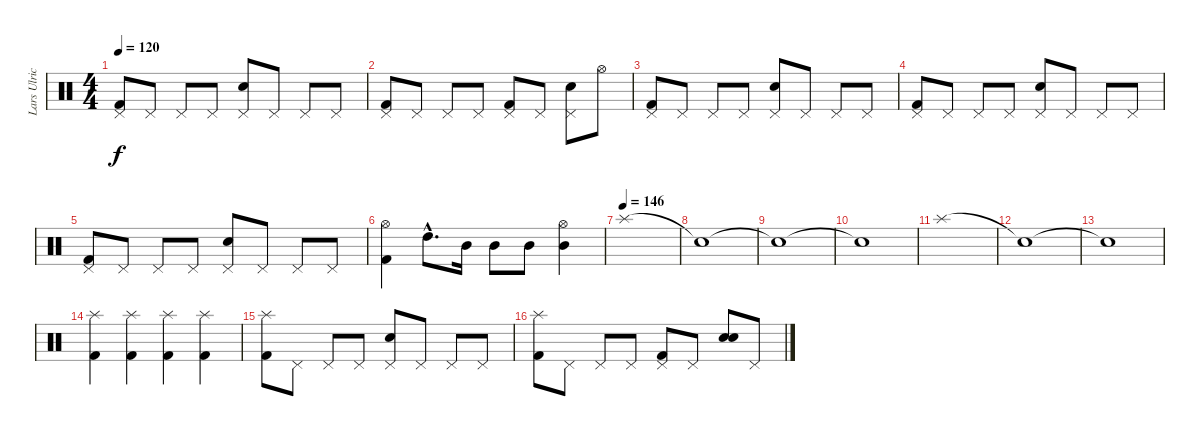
\track ("Lars Ulrich" "Lars Ulric") {instrument percussion}
\staff {score}
\articulation defaults
\ts (4 4)
\tempo 120
\clef neutral
\ks c
("Pedal Hi-Hat (hit)" "Kick (hit) 2").8{dy f} "Pedal Hi-Hat (hit)".8 "Pedal Hi-Hat (hit)".8 "Pedal Hi-Hat (hit)".8 ("Pedal Hi-Hat (hit)" "Snare (hit) 2").8 "Pedal Hi-Hat (hit)".8 "Pedal Hi-Hat (hit)".8 "Pedal Hi-Hat (hit)".8 |
("Pedal Hi-Hat (hit)" "Kick (hit) 2").8 "Pedal Hi-Hat (hit)".8 "Pedal Hi-Hat (hit)".8 "Pedal Hi-Hat (hit)".8 ("Pedal Hi-Hat (hit)" "Kick (hit) 2").8 "Pedal Hi-Hat (hit)".8 ("Pedal Hi-Hat (hit)" "Snare (hit) 2").8 "Hi-Hat (open)".8 |
("Pedal Hi-Hat (hit)" "Kick (hit) 2").8 "Pedal Hi-Hat (hit)".8 "Pedal Hi-Hat (hit)".8 "Pedal Hi-Hat (hit)".8 ("Pedal Hi-Hat (hit)" "Snare (hit) 2").8 "Pedal Hi-Hat (hit)".8 "Pedal Hi-Hat (hit)".8 "Pedal Hi-Hat (hit)".8 |
("Pedal Hi-Hat (hit)" "Kick (hit) 2").8 "Pedal Hi-Hat (hit)".8 "Pedal Hi-Hat (hit)".8 "Pedal Hi-Hat (hit)".8 ("Pedal Hi-Hat (hit)" "Snare (hit) 2").8 "Pedal Hi-Hat (hit)".8 "Pedal Hi-Hat (hit)".8 "Pedal Hi-Hat (hit)".8 |
("Pedal Hi-Hat (hit)" "Kick (hit) 2").8 "Pedal Hi-Hat (hit)".8 "Pedal Hi-Hat (hit)".8 "Pedal Hi-Hat (hit)".8 ("Pedal Hi-Hat (hit)" "Snare (hit) 2").8 "Pedal Hi-Hat (hit)".8 "Pedal Hi-Hat (hit)".8 "Pedal Hi-Hat (hit)".8 |
("Hi-Hat (open)" "Kick (hit) 2").4 "High Tom (hit)"{hac}.8{d} "Mid Tom (hit)".16 "Mid Tom (hit)".8 "Mid Tom (hit)".8 ("Hi-Hat (open)" "Mid Tom (hit)").4 |
\tempo (146)
"Splash (hit)".1 |
"Snare (hit)"{t}.1 |
"Snare (hit)"{t}.1 |
"Snare (hit)"{t}.1 |
"Splash (hit)".1 |
"Snare (hit)"{t}.1 |
"Snare (hit)"{t}.1 |
("Splash (hit)" "Kick (hit) 2").4 ("Splash (hit)" "Kick (hit) 2").4 ("Splash (hit)" "Kick (hit) 2").4 ("Splash (hit)" "Kick (hit) 2").4 |
("Splash (hit)" "Kick (hit) 2").8 "Pedal Hi-Hat (hit)".8 "Pedal Hi-Hat (hit)".8 "Pedal Hi-Hat (hit)".8 ("Pedal Hi-Hat (hit)" "Snare (hit) 2").8 "Pedal Hi-Hat (hit)".8 "Pedal Hi-Hat (hit)".8 "Pedal Hi-Hat (hit)".8 |
("Splash (hit)" "Kick (hit) 2").8 "Pedal Hi-Hat (hit)".8 "Pedal Hi-Hat (hit)".8 "Pedal Hi-Hat (hit)".8 ("Pedal Hi-Hat (hit)" "Kick (hit) 2").8 "Pedal Hi-Hat (hit)".8 ("Snare (hit)" "Snare (hit) 2").8 "Pedal Hi-Hat (hit)".8
